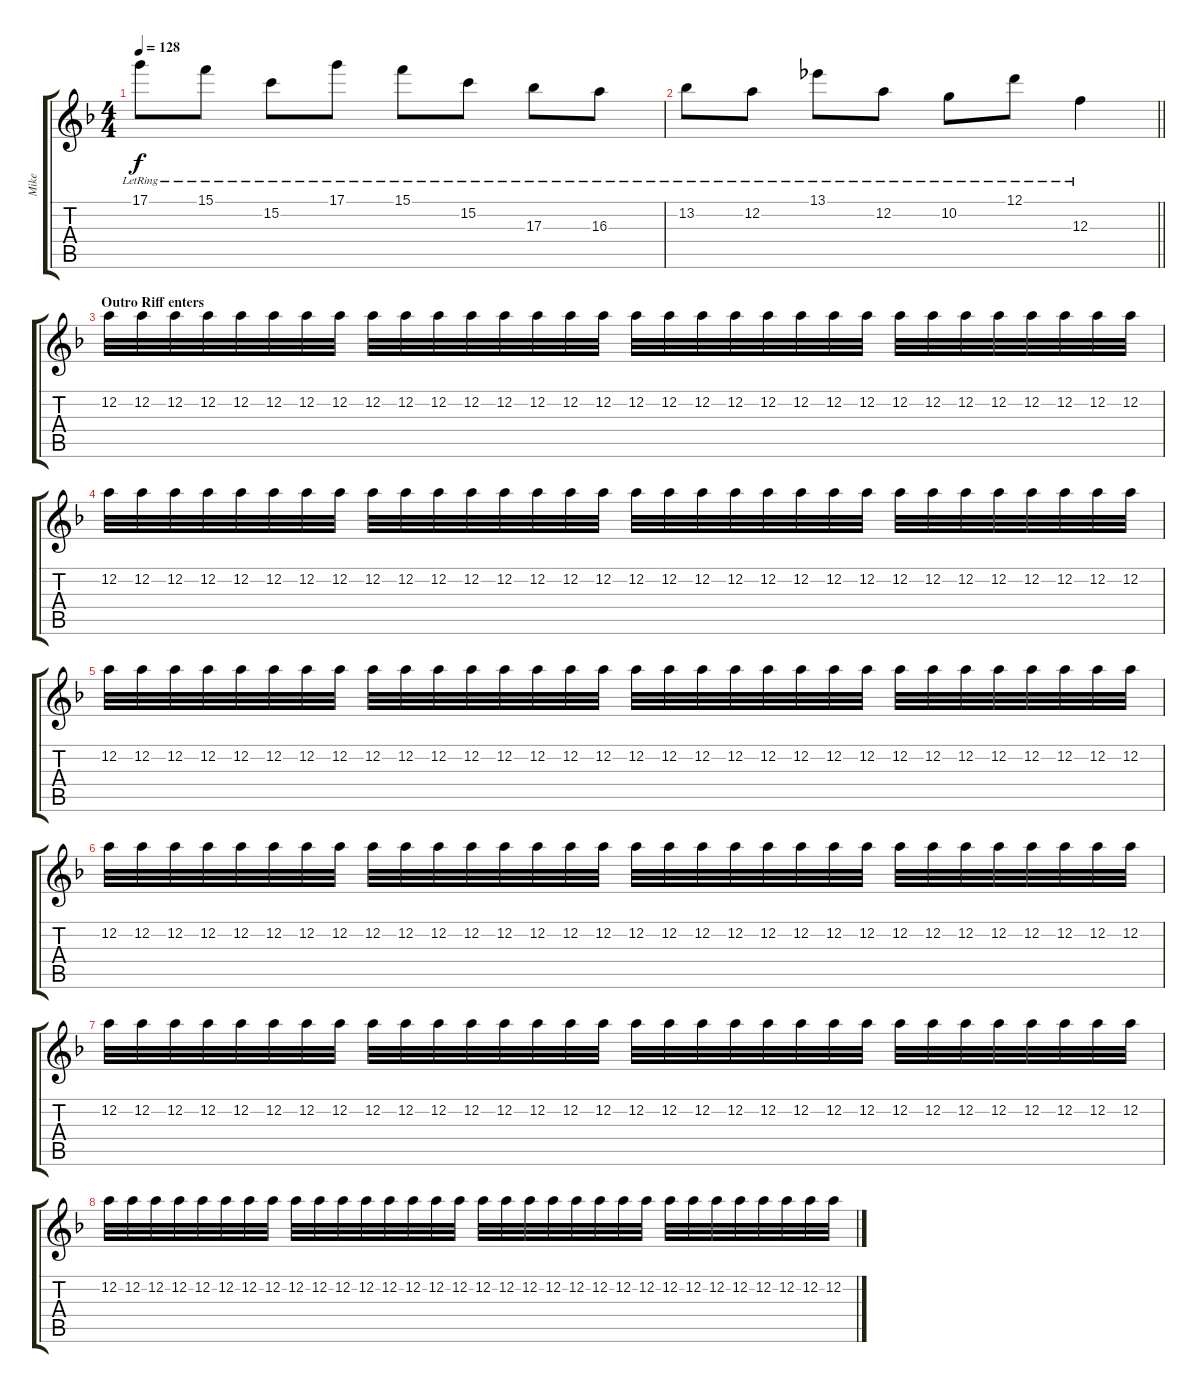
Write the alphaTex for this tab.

\track ("Mike" "Mike") {instrument electricguitarjazz}
\staff {score tabs}
\tuning (D4 A3 F3 C3 G2 D2) {hide}
\ts (4 4)
\tempo 128
\clef g2
\ks dminor
17.1{lr}.8{dy f} 15.1{lr}.8 15.2{lr}.8 17.1{lr}.8 15.1{lr}.8 15.2{lr}.8 17.3{lr}.8 16.3{lr}.8 |
\barLineRight lightlight
13.2{lr}.8 12.2{lr}.8 13.1{lr}.8 12.2{lr}.8 10.2{lr}.8 12.1{lr}.8 12.3{lr}.4 |
\section ("" "Outro Riff enters")
12.2.32 12.2.32 12.2.32 12.2.32 12.2.32 12.2.32 12.2.32 12.2.32 12.2.32 12.2.32 12.2.32 12.2.32 12.2.32 12.2.32 12.2.32 12.2.32 12.2.32 12.2.32 12.2.32 12.2.32 12.2.32 12.2.32 12.2.32 12.2.32 12.2.32 12.2.32 12.2.32 12.2.32 12.2.32 12.2.32 12.2.32 12.2.32 |
12.2.32 12.2.32 12.2.32 12.2.32 12.2.32 12.2.32 12.2.32 12.2.32 12.2.32 12.2.32 12.2.32 12.2.32 12.2.32 12.2.32 12.2.32 12.2.32 12.2.32 12.2.32 12.2.32 12.2.32 12.2.32 12.2.32 12.2.32 12.2.32 12.2.32 12.2.32 12.2.32 12.2.32 12.2.32 12.2.32 12.2.32 12.2.32 |
12.2.32 12.2.32 12.2.32 12.2.32 12.2.32 12.2.32 12.2.32 12.2.32 12.2.32 12.2.32 12.2.32 12.2.32 12.2.32 12.2.32 12.2.32 12.2.32 12.2.32 12.2.32 12.2.32 12.2.32 12.2.32 12.2.32 12.2.32 12.2.32 12.2.32 12.2.32 12.2.32 12.2.32 12.2.32 12.2.32 12.2.32 12.2.32 |
12.2.32 12.2.32 12.2.32 12.2.32 12.2.32 12.2.32 12.2.32 12.2.32 12.2.32 12.2.32 12.2.32 12.2.32 12.2.32 12.2.32 12.2.32 12.2.32 12.2.32 12.2.32 12.2.32 12.2.32 12.2.32 12.2.32 12.2.32 12.2.32 12.2.32 12.2.32 12.2.32 12.2.32 12.2.32 12.2.32 12.2.32 12.2.32 |
12.2.32 12.2.32 12.2.32 12.2.32 12.2.32 12.2.32 12.2.32 12.2.32 12.2.32 12.2.32 12.2.32 12.2.32 12.2.32 12.2.32 12.2.32 12.2.32 12.2.32 12.2.32 12.2.32 12.2.32 12.2.32 12.2.32 12.2.32 12.2.32 12.2.32 12.2.32 12.2.32 12.2.32 12.2.32 12.2.32 12.2.32 12.2.32 |
12.2.32 12.2.32 12.2.32 12.2.32 12.2.32 12.2.32 12.2.32 12.2.32 12.2.32 12.2.32 12.2.32 12.2.32 12.2.32 12.2.32 12.2.32 12.2.32 12.2.32 12.2.32 12.2.32 12.2.32 12.2.32 12.2.32 12.2.32 12.2.32 12.2.32 12.2.32 12.2.32 12.2.32 12.2.32 12.2.32 12.2.32 12.2.32
